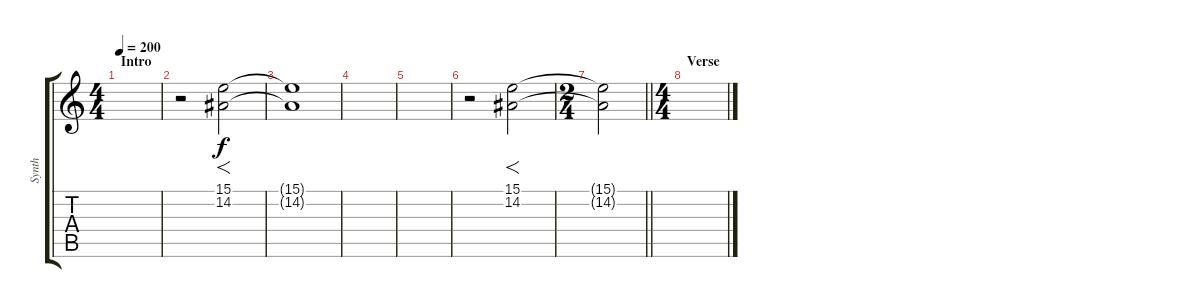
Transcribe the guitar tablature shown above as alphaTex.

\track ("Synth" "Synth") {instrument stringensemble1}
\staff {score tabs}
\tuning (Db4 Ab3 E3 B2 Gb2 B1) {hide}
\ts (4 4)
\section ("" "Intro")
\tempo 200
\clef g2
\ks c
|
r.2 (15.1 14.2).2{f} |
(15.1{t} 14.2{t}).1 |
|
|
r.2 (15.1 14.2).2{f} |
\ts (2 4)
\barLineRight lightlight
(15.1{t} 14.2{t}).2 |
\ts (4 4)
\section ("" "Verse")
